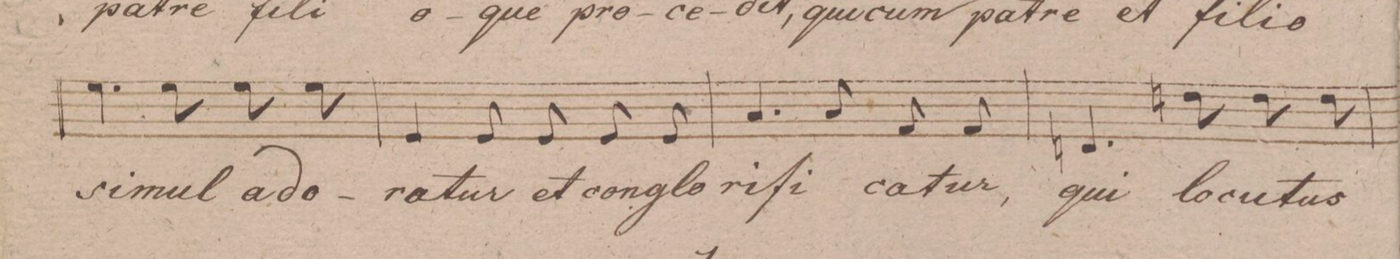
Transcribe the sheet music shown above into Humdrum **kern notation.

**kern	**text	**dynam
*I"Baſso.	*	*
*clefF4	*	*
*k[f#]	*	*
*met(c|)	*	*
*M3/4	*	*
4.G\	si-	.
8G\	-mul	.
8G\	a-	.
8G\	-do-	.
=204	=204	=204
4GG/	-ra-	.
8GG/	-tur	.
8GG/	et	.
8GG/	con-	.
8GG/	-glo-	.
=205	=205	=205
4.C/	-ri-	.
8C/	-fi-	.
8AA/	-ca-	.
8AA/	-tur,	.
=206	=206	=206
4.FFn/	qui	.
8Fn\	lo-	.
8F\	-cu-	.
8F\	-tus	.
=207	=207	=207
*-	*-	*-
